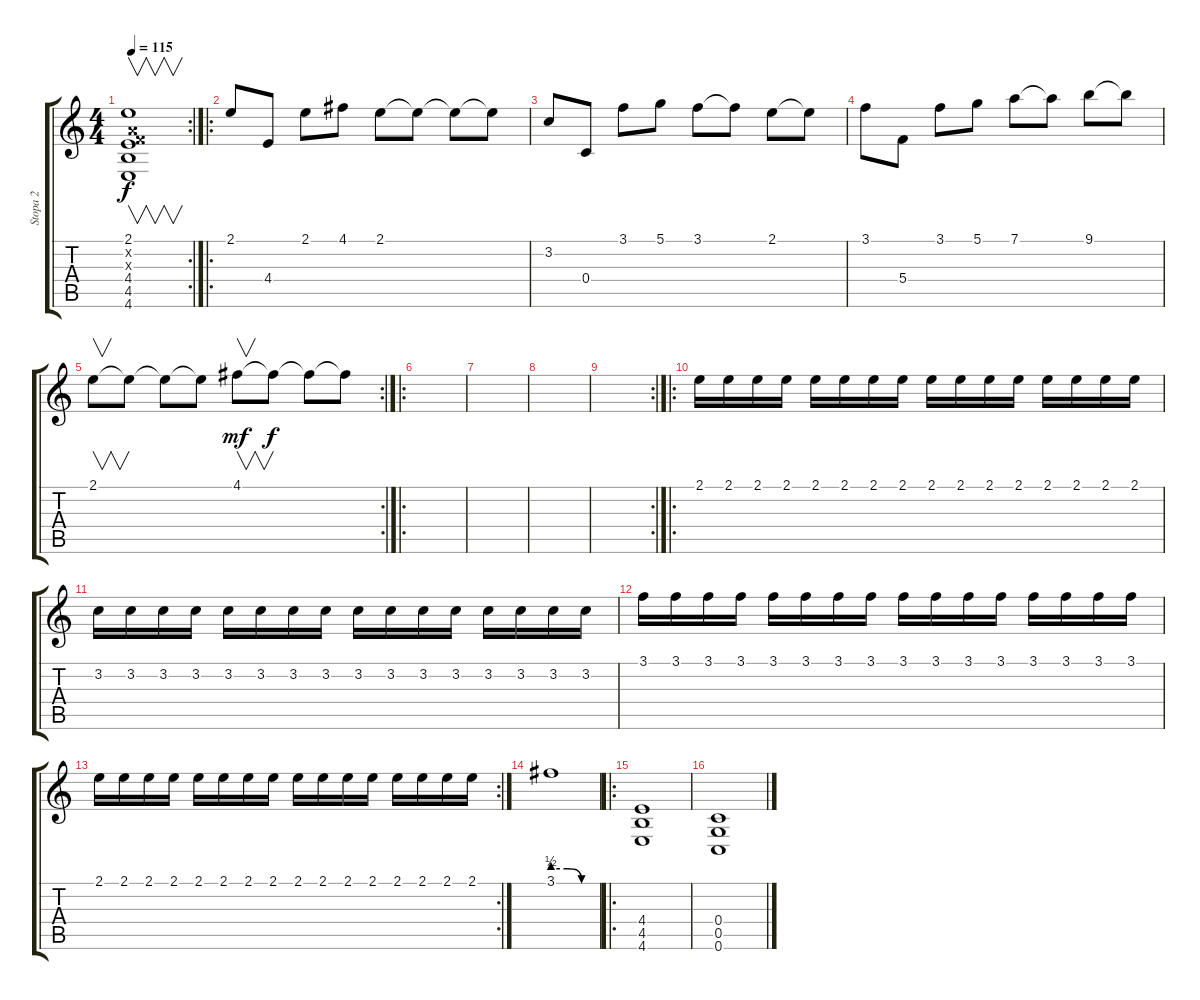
\track ("Stopa 2" "Stopa 2") {instrument distortionguitar}
\staff {score tabs}
\tuning (D4 A3 F3 C3 G2 C2) {hide}
\rc 2
\ts (4 4)
\tempo 115
\clef g2
\ks c
(2.1 0.2{x} 0.3{x} 4.4 4.5 4.6).1{v dy f} |
\ro
2.1.8{volume 13} 4.4.8 2.1.8 4.1.8 2.1.8 2.1{t}.8 2.1{t}.8 2.1{t}.8 |
3.2.8{volume 13} 0.4.8 3.1.8 5.1.8 3.1.8 3.1{t}.8 2.1.8 2.1{t}.8 |
3.1.8{volume 13} 5.4.8 3.1.8 5.1.8 7.1.8 7.1{t}.8 9.1.8 9.1{t}.8 |
\rc 2
2.1.8{v volume 13} 2.1{t}.8 2.1{t}.8 2.1{t}.8 4.1.8{v dy mf} 4.1{t}.8{dy f} 4.1{t}.8 4.1{t}.8 |
\ro
|
|
|
\rc 2
|
\ro
2.1.16{volume 9 instrument overdrivenguitar} 2.1.16 2.1.16 2.1.16 2.1.16 2.1.16 2.1.16 2.1.16 2.1.16 2.1.16 2.1.16 2.1.16 2.1.16 2.1.16 2.1.16 2.1.16 |
3.2.16 3.2.16 3.2.16 3.2.16 3.2.16 3.2.16 3.2.16 3.2.16 3.2.16 3.2.16 3.2.16 3.2.16 3.2.16 3.2.16 3.2.16 3.2.16 |
3.1.16 3.1.16 3.1.16 3.1.16 3.1.16 3.1.16 3.1.16 3.1.16 3.1.16 3.1.16 3.1.16 3.1.16 3.1.16 3.1.16 3.1.16 3.1.16 |
\rc 2
2.1.16 2.1.16 2.1.16 2.1.16 2.1.16 2.1.16 2.1.16 2.1.16 2.1.16 2.1.16 2.1.16 2.1.16 2.1.16 2.1.16 2.1.16 2.1.16 |
3.1{be (custom 0 2 20 2 40 0 60 0)}.1{volume 12 instrument distortionguitar} |
\ro
(4.4 4.5 4.6).1{volume 11} |
(0.4 0.5 0.6).1
